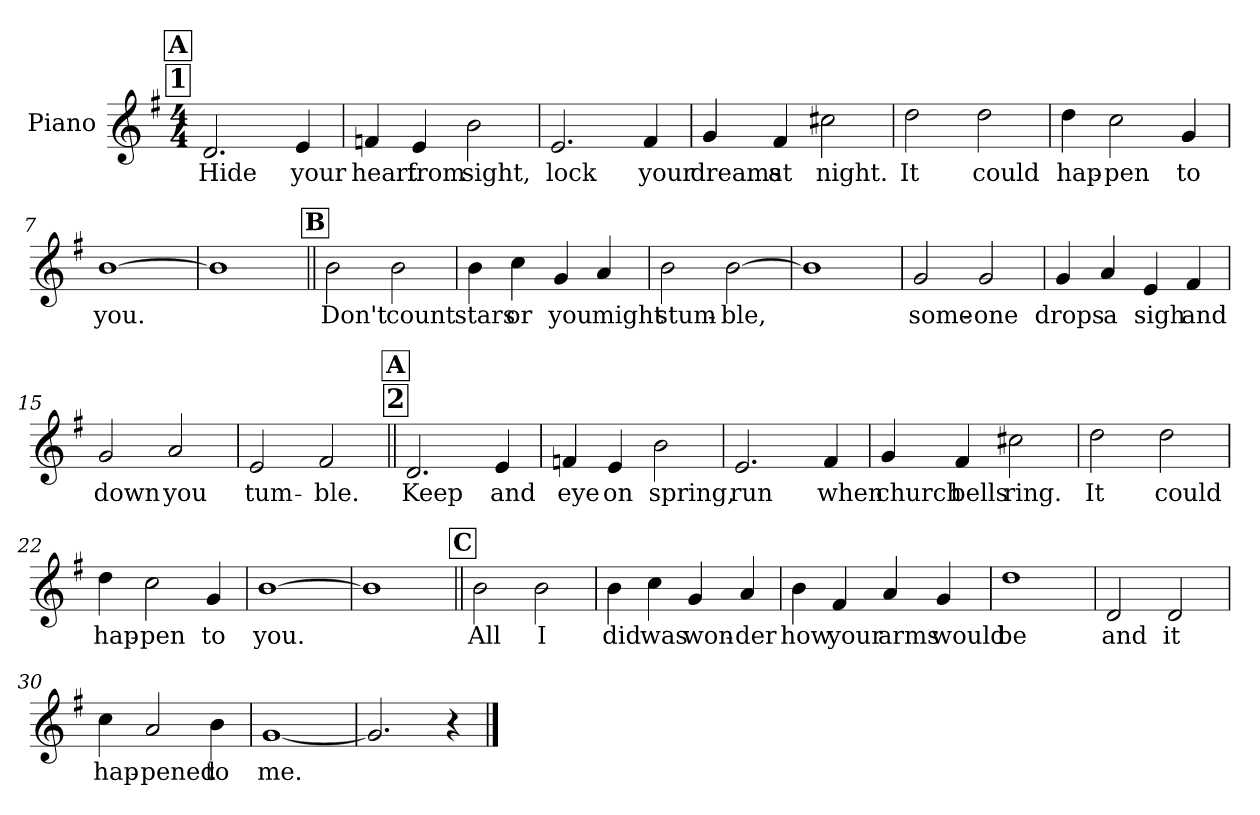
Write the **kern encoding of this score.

**kern	**text
*part1	*part1
*staff1	*staff1
*I"Piano	*
*I'Pno.	*
*clefG2	*
*k[f#]	*
*M4/4	*
!!LO:REH:place=s1:a:t=1
!!LO:REH:place=s1:a:fs=14:t=A
=1	=1
!	!LO:LY:b
2.d/	Hide
!	!LO:LY:b
4e/	your
=2	=2
!	!LO:LY:b
4fn/	heart
!	!LO:LY:b
4e/	from
!	!LO:LY:b
2b\	sight,
=3	=3
!	!LO:LY:b
2.e/	lock
!	!LO:LY:b
4f#/	your
=4	=4
!	!LO:LY:b
4g/	dreams
!	!LO:LY:b
4f#/	at
!	!LO:LY:b
2cc#X\	night.
!!LO:LB:g=z
=5	=5
!	!LO:LY:b
2dd\	It
!	!LO:LY:b
2dd\	could
=6	=6
!	!LO:LY:b
4dd\	hap-
!	!LO:LY:b
2cc\	-pen
!	!LO:LY:b
4g/	to
=7	=7
!	!LO:LY:b
[1b	you.
=8	=8
1b]	.
!!LO:LB:g=z
!!LO:REH:place=s1:a:fs=14:t=B
=9||	=9||
!	!LO:LY:b
2b\	Don't
!	!LO:LY:b
2b\	count
=10	=10
!	!LO:LY:b
4b\	stars
!	!LO:LY:b
4cc\	or
!	!LO:LY:b
4g/	you
!	!LO:LY:b
4a/	might
=11	=11
!	!LO:LY:b
2b\	stum-
!	!LO:LY:b
[2b\	ble,
=12	=12
1b]	.
!!LO:LB:g=z
=13	=13
!	!LO:LY:b
2g/	some-
!	!LO:LY:b
2g/	-one
=14	=14
!	!LO:LY:b
4g/	drops
!	!LO:LY:b
4a/	a
!	!LO:LY:b
4e/	sigh
!	!LO:LY:b
4f#/	and
=15	=15
!	!LO:LY:b
2g/	down
!	!LO:LY:b
2a/	you
=16	=16
!	!LO:LY:b
2e/	tum-
!	!LO:LY:b
2f#/	ble.
!!LO:LB:g=z
!!LO:REH:place=s1:a:t=2
!!LO:REH:place=s1:a:fs=14:t=A
=17||	=17||
!	!LO:LY:b
2.d/	Keep
!	!LO:LY:b
4e/	and
=18	=18
!	!LO:LY:b
4fn/	eye
!	!LO:LY:b
4e/	on
!	!LO:LY:b
2b\	spring,
=19	=19
!	!LO:LY:b
2.e/	run
!	!LO:LY:b
4f#/	when
=20	=20
!	!LO:LY:b
4g/	church
!	!LO:LY:b
4f#/	bells
!	!LO:LY:b
2cc#X\	ring.
!!LO:LB:g=z
=21	=21
!	!LO:LY:b
2dd\	It
!	!LO:LY:b
2dd\	could
=22	=22
!	!LO:LY:b
4dd\	hap-
!	!LO:LY:b
2cc\	-pen
!	!LO:LY:b
4g/	to
=23	=23
!	!LO:LY:b
[1b	you.
=24	=24
1b]	.
!!LO:LB:g=z
!!LO:REH:place=s1:a:fs=14:t=C
=25||	=25||
!	!LO:LY:b
2b\	All
!	!LO:LY:b
2b\	I
=26	=26
!	!LO:LY:b
4b\	did
!	!LO:LY:b
4cc\	was
!	!LO:LY:b
4g/	won-
!	!LO:LY:b
4a/	-der
=27	=27
!	!LO:LY:b
4b\	how
!	!LO:LY:b
4f#/	your
!	!LO:LY:b
4a/	arms
!	!LO:LY:b
4g/	would
=28	=28
!	!LO:LY:b
1dd	be
!!LO:LB:g=z
=29	=29
!	!LO:LY:b
2d/	and
!	!LO:LY:b
2d/	it
=30	=30
!	!LO:LY:b
4cc\	hap-
!	!LO:LY:b
2a/	-pened
!	!LO:LY:b
4b\	to
=31	=31
!	!LO:LY:b
[1g	me.
=32	=32
2.g/]	.
4r	.
==	==
*-	*-
